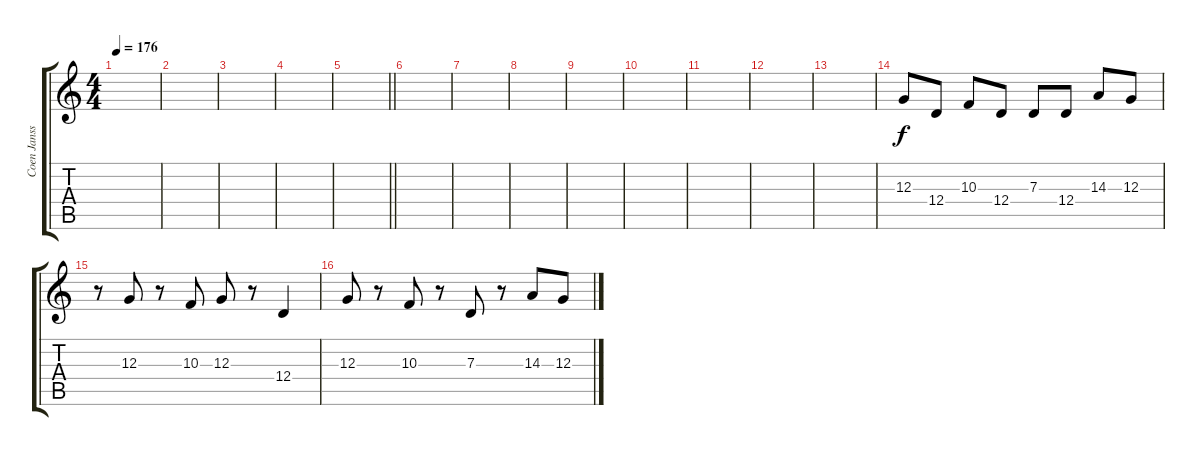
\track ("Coen Janssen" "Coen Janss") {instrument synthstrings2}
\staff {score tabs}
\tuning (E4 B3 G3 D3 A2 E2) {hide}
\ts (4 4)
\tempo 176
\clef g2
\ks c
|
|
|
|
\barLineRight lightlight
|
\section ("" "")
|
|
|
|
|
|
|
|
12.3.8{volume 13 instrument flute} 12.4.8 10.3.8 12.4.8 7.3.8 12.4.8 14.3.8 12.3.8 |
r.8 12.3.8 r.8 10.3.8 12.3.8 r.8 12.4.4 |
12.3.8 r.8 10.3.8 r.8 7.3.8 r.8 14.3.8 12.3.8
